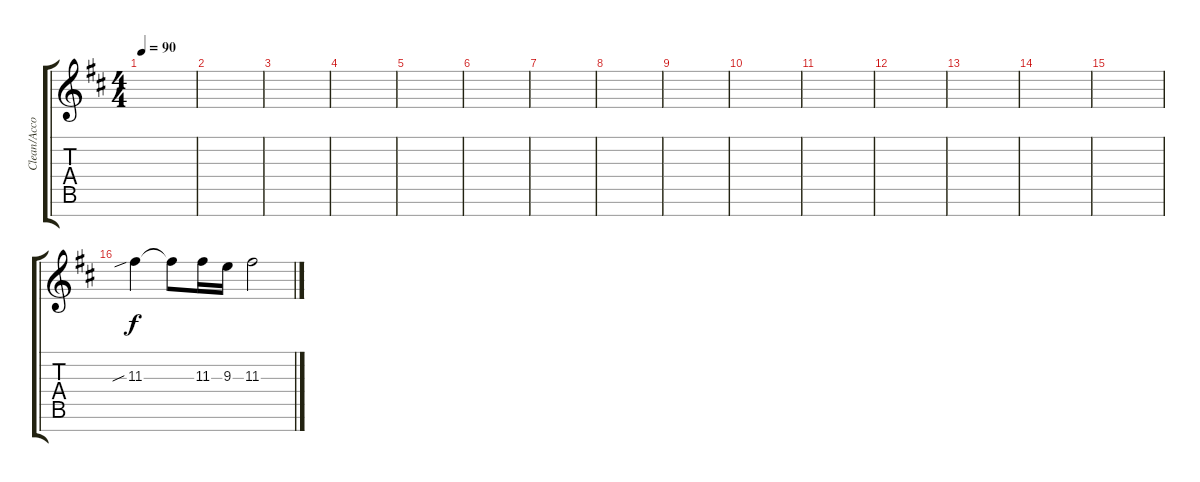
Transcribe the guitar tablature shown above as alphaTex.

\track ("Clean/Accoustic Guitar " "Clean/Acco") {instrument electricguitarclean}
\staff {score tabs}
\tuning (E4 B3 G3 D3 A2 E2 B1) {hide}
\ts (4 4)
\tempo 90
\clef g2
\ks bminor
|
|
|
|
|
|
|
|
|
|
|
|
|
|
|
11.3{sib}.4 11.3{t}.8 11.3.16 9.3.16 11.3.2
